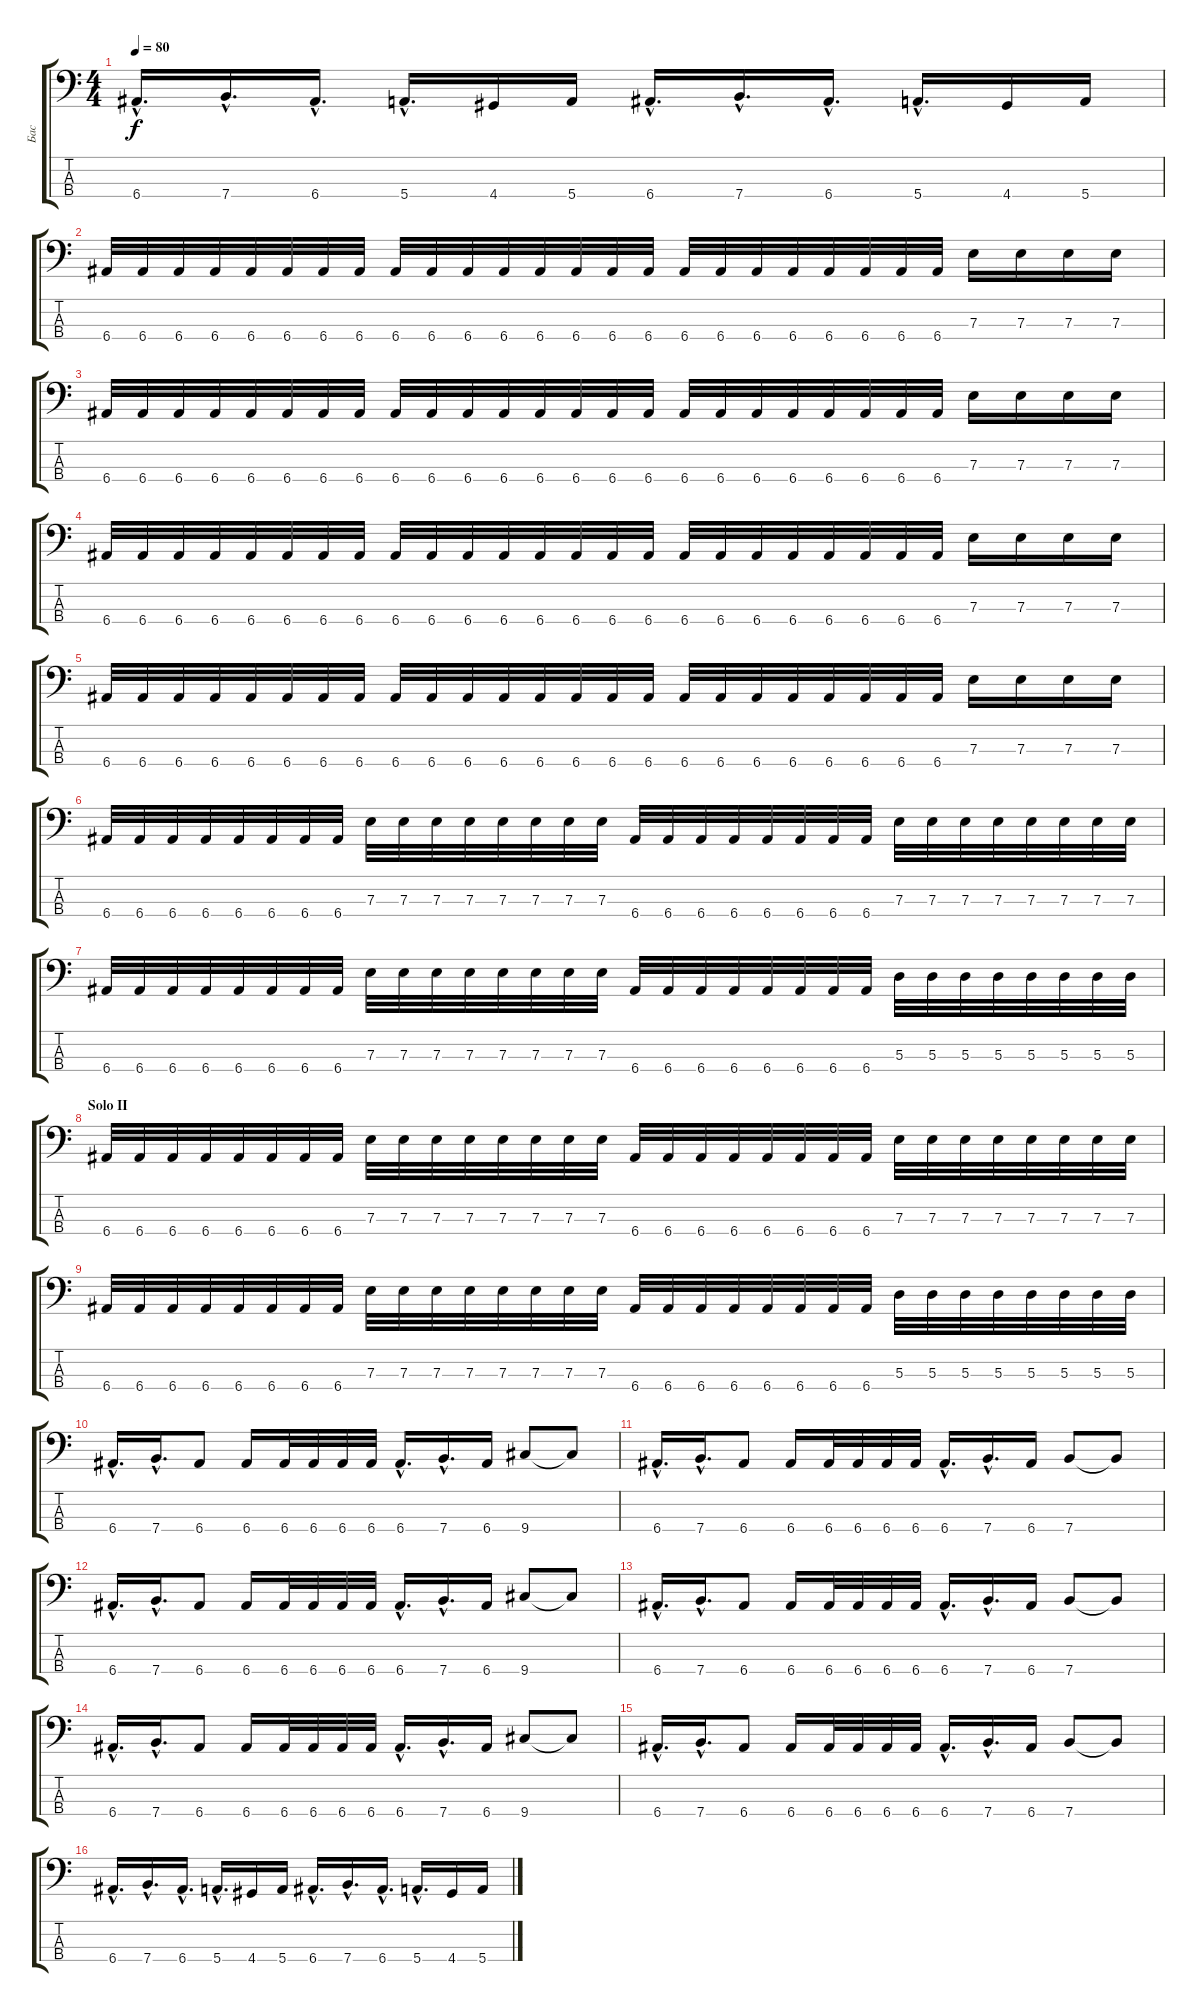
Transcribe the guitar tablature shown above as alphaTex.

\track ("Бас" "Бас") {instrument electricbasspick}
\staff {score tabs}
\tuning (G2 D2 A1 E1) {hide}
\ts (4 4)
\tempo 80
\clef f4
\ks c
6.4{hac}.16{d dy f} 7.4{hac}.16{d} 6.4{hac}.16{d} 5.4{hac}.16{d} 4.4.16 5.4.16 6.4{hac}.16{d} 7.4{hac}.16{d} 6.4{hac}.16{d} 5.4{hac}.16{d} 4.4.16 5.4.16 |
6.4.32 6.4.32 6.4.32 6.4.32 6.4.32 6.4.32 6.4.32 6.4.32 6.4.32 6.4.32 6.4.32 6.4.32 6.4.32 6.4.32 6.4.32 6.4.32 6.4.32 6.4.32 6.4.32 6.4.32 6.4.32 6.4.32 6.4.32 6.4.32 7.3.16 7.3.16 7.3.16 7.3.16 |
6.4.32 6.4.32 6.4.32 6.4.32 6.4.32 6.4.32 6.4.32 6.4.32 6.4.32 6.4.32 6.4.32 6.4.32 6.4.32 6.4.32 6.4.32 6.4.32 6.4.32 6.4.32 6.4.32 6.4.32 6.4.32 6.4.32 6.4.32 6.4.32 7.3.16 7.3.16 7.3.16 7.3.16 |
6.4.32 6.4.32 6.4.32 6.4.32 6.4.32 6.4.32 6.4.32 6.4.32 6.4.32 6.4.32 6.4.32 6.4.32 6.4.32 6.4.32 6.4.32 6.4.32 6.4.32 6.4.32 6.4.32 6.4.32 6.4.32 6.4.32 6.4.32 6.4.32 7.3.16 7.3.16 7.3.16 7.3.16 |
6.4.32 6.4.32 6.4.32 6.4.32 6.4.32 6.4.32 6.4.32 6.4.32 6.4.32 6.4.32 6.4.32 6.4.32 6.4.32 6.4.32 6.4.32 6.4.32 6.4.32 6.4.32 6.4.32 6.4.32 6.4.32 6.4.32 6.4.32 6.4.32 7.3.16 7.3.16 7.3.16 7.3.16 |
6.4.32 6.4.32 6.4.32 6.4.32 6.4.32 6.4.32 6.4.32 6.4.32 7.3.32 7.3.32 7.3.32 7.3.32 7.3.32 7.3.32 7.3.32 7.3.32 6.4.32 6.4.32 6.4.32 6.4.32 6.4.32 6.4.32 6.4.32 6.4.32 7.3.32 7.3.32 7.3.32 7.3.32 7.3.32 7.3.32 7.3.32 7.3.32 |
6.4.32 6.4.32 6.4.32 6.4.32 6.4.32 6.4.32 6.4.32 6.4.32 7.3.32 7.3.32 7.3.32 7.3.32 7.3.32 7.3.32 7.3.32 7.3.32 6.4.32 6.4.32 6.4.32 6.4.32 6.4.32 6.4.32 6.4.32 6.4.32 5.3.32 5.3.32 5.3.32 5.3.32 5.3.32 5.3.32 5.3.32 5.3.32 |
\section ("" "Solo II")
6.4.32 6.4.32 6.4.32 6.4.32 6.4.32 6.4.32 6.4.32 6.4.32 7.3.32 7.3.32 7.3.32 7.3.32 7.3.32 7.3.32 7.3.32 7.3.32 6.4.32 6.4.32 6.4.32 6.4.32 6.4.32 6.4.32 6.4.32 6.4.32 7.3.32 7.3.32 7.3.32 7.3.32 7.3.32 7.3.32 7.3.32 7.3.32 |
6.4.32 6.4.32 6.4.32 6.4.32 6.4.32 6.4.32 6.4.32 6.4.32 7.3.32 7.3.32 7.3.32 7.3.32 7.3.32 7.3.32 7.3.32 7.3.32 6.4.32 6.4.32 6.4.32 6.4.32 6.4.32 6.4.32 6.4.32 6.4.32 5.3.32 5.3.32 5.3.32 5.3.32 5.3.32 5.3.32 5.3.32 5.3.32 |
6.4{hac}.16{d} 7.4{hac}.16{d} 6.4.8 6.4.16 6.4.32 6.4.32 6.4.32 6.4.32 6.4{hac}.16{d} 7.4{hac}.16{d} 6.4.16 9.4.8 9.4{t}.8 |
6.4{hac}.16{d} 7.4{hac}.16{d} 6.4.8 6.4.16 6.4.32 6.4.32 6.4.32 6.4.32 6.4{hac}.16{d} 7.4{hac}.16{d} 6.4.16 7.4.8 7.4{t}.8 |
6.4{hac}.16{d} 7.4{hac}.16{d} 6.4.8 6.4.16 6.4.32 6.4.32 6.4.32 6.4.32 6.4{hac}.16{d} 7.4{hac}.16{d} 6.4.16 9.4.8 9.4{t}.8 |
6.4{hac}.16{d} 7.4{hac}.16{d} 6.4.8 6.4.16 6.4.32 6.4.32 6.4.32 6.4.32 6.4{hac}.16{d} 7.4{hac}.16{d} 6.4.16 7.4.8 7.4{t}.8 |
6.4{hac}.16{d} 7.4{hac}.16{d} 6.4.8 6.4.16 6.4.32 6.4.32 6.4.32 6.4.32 6.4{hac}.16{d} 7.4{hac}.16{d} 6.4.16 9.4.8 9.4{t}.8 |
6.4{hac}.16{d} 7.4{hac}.16{d} 6.4.8 6.4.16 6.4.32 6.4.32 6.4.32 6.4.32 6.4{hac}.16{d} 7.4{hac}.16{d} 6.4.16 7.4.8 7.4{t}.8 |
6.4{hac}.16{d} 7.4{hac}.16{d} 6.4{hac}.16{d} 5.4{hac}.16{d} 4.4.16 5.4.16 6.4{hac}.16{d} 7.4{hac}.16{d} 6.4{hac}.16{d} 5.4{hac}.16{d} 4.4.16 5.4.16
